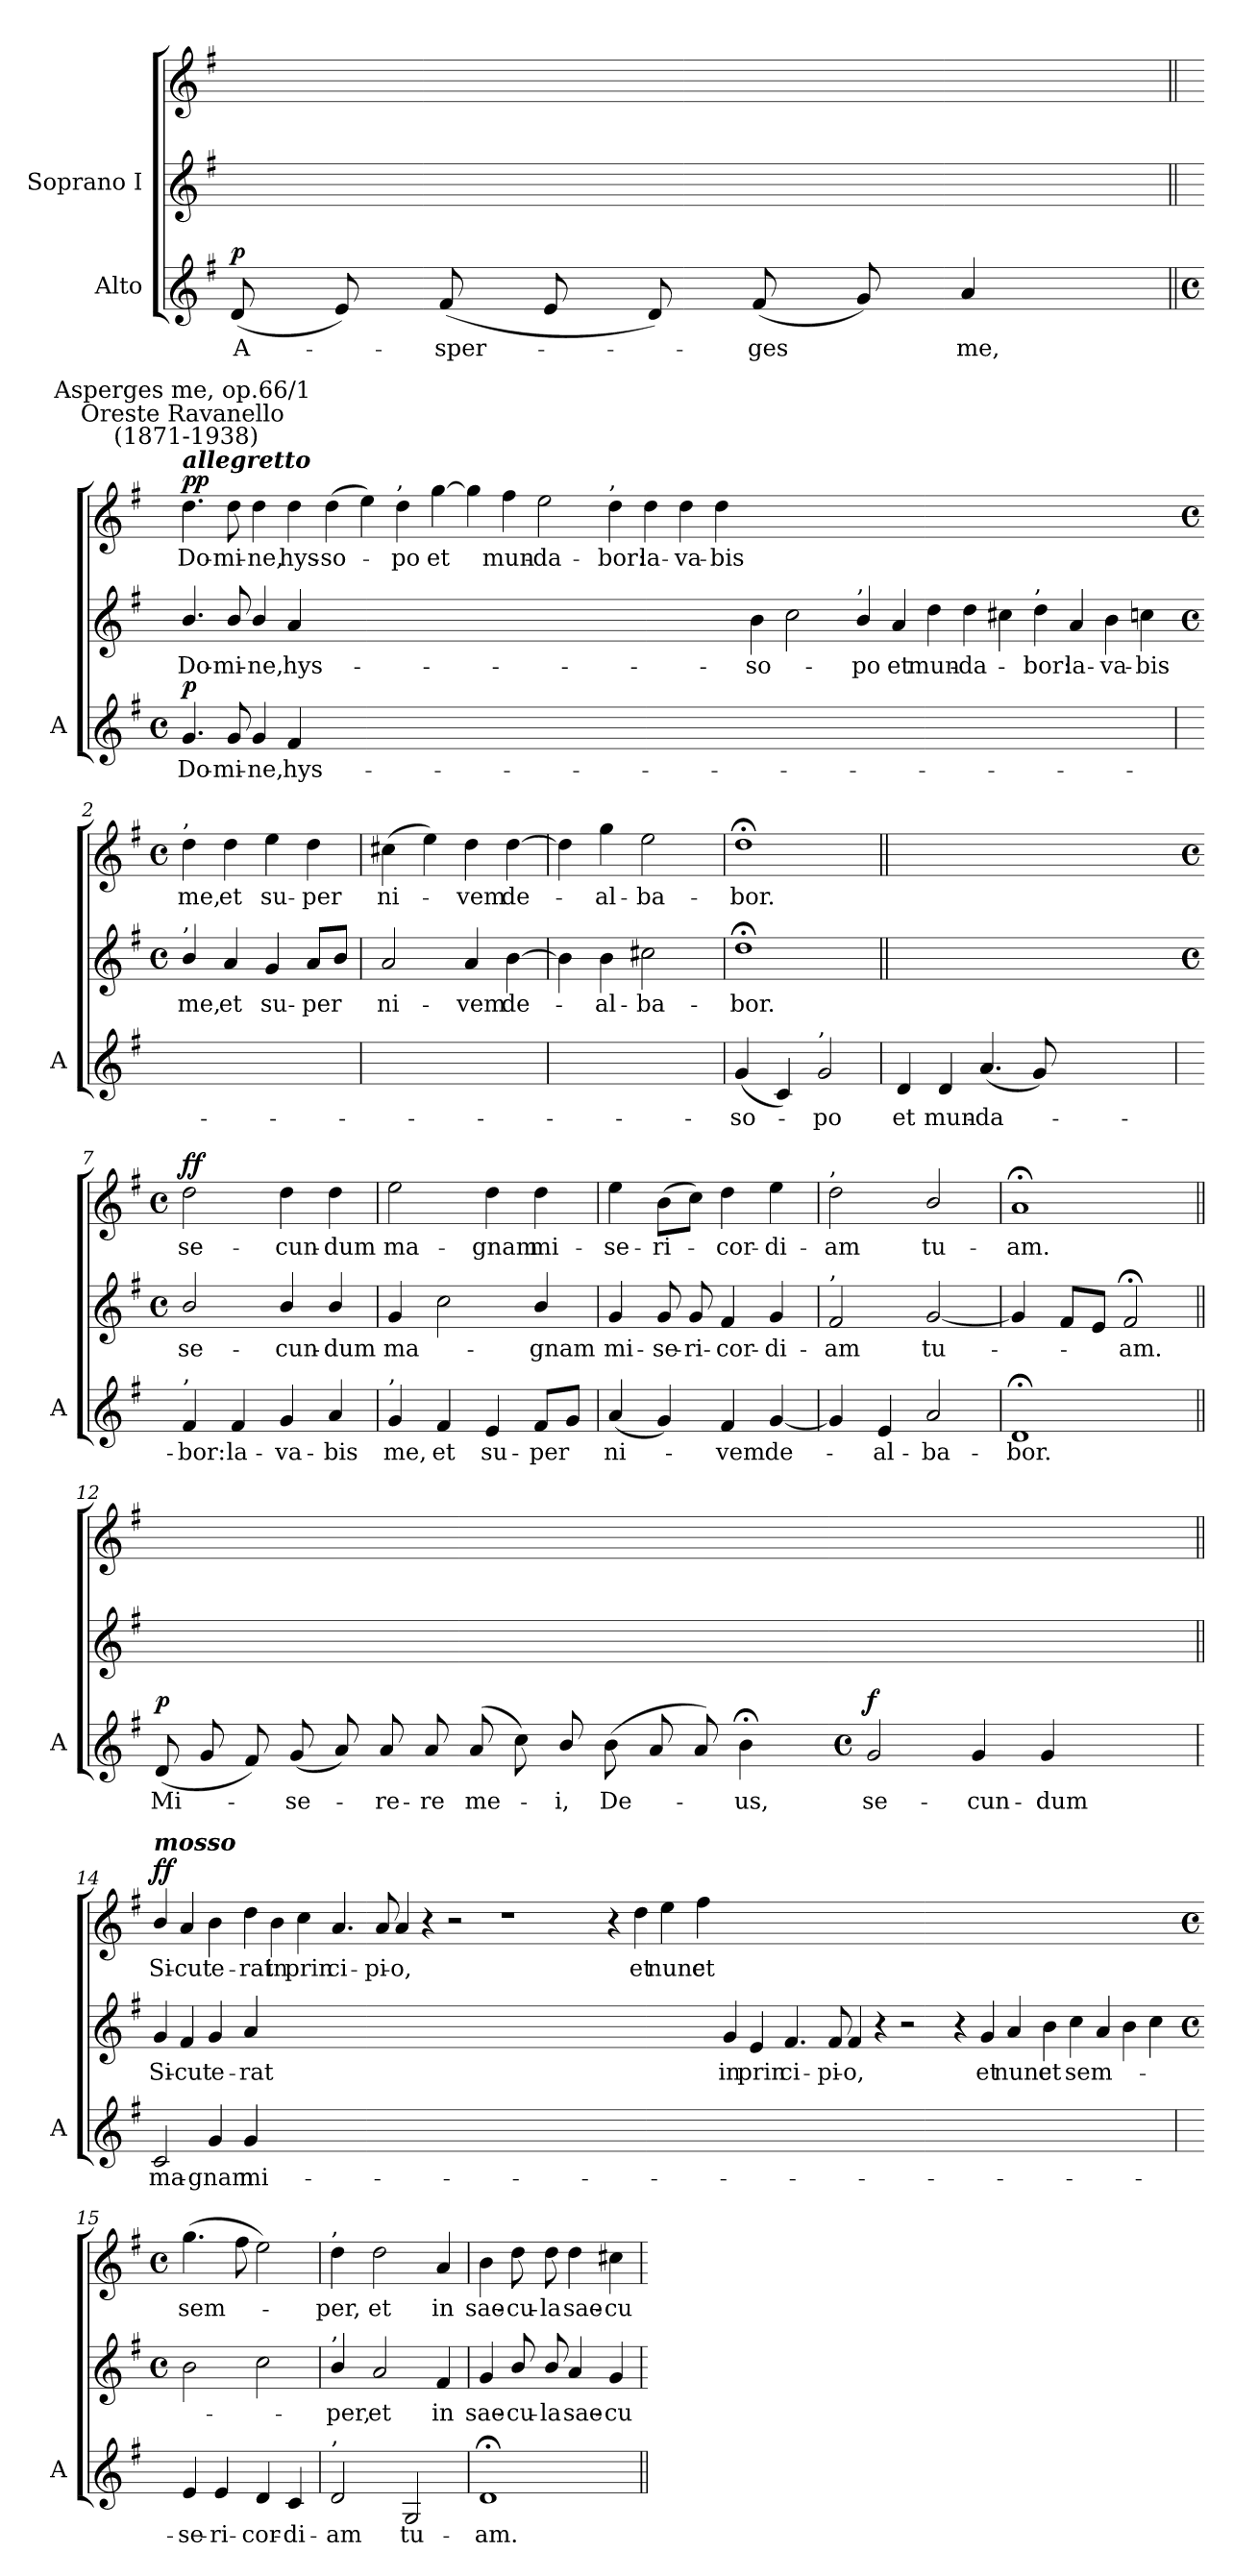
**kern	**text	**dynam	**kern	**text	**kern	**text	**dynam
*part2	*part2	*part2	*part1	*part1	*part1	*part1	*part1
*staff3	*staff3	*staff3	*staff2	*staff2	*staff1	*staff1	*staff1/2
*I"Alto	*	*	*I"Soprano I	*	*	*	*
*I'A	*	*	*	*	*	*	*
*clefG2	*	*	*clefG2	*	*clefG2	*	*
*k[f#]	*	*	*k[f#]	*	*k[f#]	*	*
*G:	*	*	*G:	*	*G:	*	*
=	=	=	=	=	=	=	=
!	!LO:LY:b	!LO:DY:b	!	!	!	!	!
(<8d	A-	p	2ryy	.	2ryy	.	.
8e)	.	.	.	.	.	.	.
!	!LO:LY:b	!	!	!	!	!	!
(<8f#	sper-	.	.	.	.	.	.
8e	.	.	.	.	.	.	.
8d)	.	.	2ryy	.	2ryy	.	.
!	!LO:LY:b	!	!	!	!	!	!
(<8f#	ges	.	.	.	.	.	.
8g)	.	.	.	.	.	.	.
!	!LO:LY:b	!	!	!	!	!	!
4a	me,	.	.	.	.	.	.
.	.	.	8ryy	.	8ryy	.	.
=1||	=1||	=1||	=1||	=1||	=1||	=1||	=1||
*M4/4	*	*	*	*	*	*	*
*met(c)	*	*	*	*	*	*	*
!	!	!	!	!	!LO:TX:a:Bi:t=allegretto	!	!
!	!	!	!	!	!LO:TX:a:cj:t=Oreste Ravanello\n (1871-1938)	!	!
!	!	!	!	!	!LO:TX:a:cj:t=Asperges me, op.66/1	!	!
!	!LO:LY:b	!LO:DY:b	!	!LO:LY:b	!	!LO:LY:b	!LO:DY:b=2
!	!	!	!	!	!	!	!LO:DY:n=1:b
4.g	Do-	p	4.b/	Do-	4.dd	Do-	p p
!	!LO:LY:b	!	!	!LO:LY:b	!	!LO:LY:b	!
8g	-mi-	.	8b/	-mi-	8dd	-mi-	.
!	!LO:LY:b	!	!	!LO:LY:b	!	!LO:LY:b	!
4g	-ne,	.	4b/	-ne,	4dd	-ne,	.
!	!LO:LY:b	!	!	!LO:LY:b	!	!LO:LY:b	!
4f#	hys-	.	4a	hys-	4dd	hys-	.
!	!	!	!	!	!	!LO:LY:b	!
00.ryy	.	.	4ryy	.	(>4dd	-so-	.
.	.	.	4ryy	.	4ee)	.	.
!	!	!	!	!	!LO:TX:a:t=,	!	!
!	!	!	!	!	!	!LO:LY:b	!
.	.	.	4ryy	.	4dd	po	.
!	!	!	!	!	!	!LO:LY:b	!
.	.	.	4ryy	.	[4gg	et	.
.	.	.	4ryy	.	4gg]	.	.
!	!	!	!	!	!	!LO:LY:b	!
.	.	.	4ryy	.	4ff#	mun-	.
!	!	!	!	!	!	!LO:LY:b	!
.	.	.	4ryy	.	2ee	-da-	.
.	.	.	4ryy	.	.	.	.
!	!	!	!	!	!LO:TX:a:t=,	!	!
!	!	!	!	!	!	!LO:LY:b	!
.	.	.	4ryy	.	4dd	-bor:	.
!	!	!	!	!	!	!LO:LY:b	!
.	.	.	4ryy	.	4dd	la-	.
!	!	!	!	!	!	!LO:LY:b	!
.	.	.	4ryy	.	4dd	-va-	.
!	!	!	!	!	!	!LO:LY:b	!
.	.	.	4ryy	.	4dd	-bis	.
!	!	!	!	!LO:LY:b	!	!	!
.	.	.	4b	-so-	4ryy	.	.
.	.	.	2cc	.	4ryy	.	.
.	.	.	.	.	4ryy	.	.
!	!	!	!LO:TX:a:t=,	!	!	!	!
!	!	!	!	!LO:LY:b	!	!	!
.	.	.	4b/	po	4ryy	.	.
!	!	!	!	!LO:LY:b	!	!	!
.	.	.	4a	et	4ryy	.	.
!	!	!	!	!LO:LY:b	!	!	!
.	.	.	4dd	mun-	4ryy	.	.
!	!	!	!	!LO:LY:b	!	!	!
.	.	.	4dd	-da-	4ryy	.	.
.	.	.	4cc#X	.	4ryy	.	.
!	!	!	!LO:TX:a:t=,	!	!	!	!
!	!	!	!	!LO:LY:b	!	!	!
.	.	.	4dd	bor:	4ryy	.	.
!	!	!	!	!LO:LY:b	!	!	!
.	.	.	4a	la-	4ryy	.	.
!	!	!	!	!LO:LY:b	!	!	!
.	.	.	4b	-va-	4ryy	.	.
!	!	!	!	!LO:LY:b	!	!	!
.	.	.	4ccn	-bis	4ryy	.	.
!!LO:LB:g=z
=2	=2-	=2-	=2-	=2-	=2-	=2-	=2-
*	*	*	*M4/4	*	*M4/4	*	*
*	*	*	*met(c)	*	*met(c)	*	*
!	!	!	!	!	!LO:TX:a:t=,	!	!
!	!	!	!LO:TX:a:t=,	!	!	!	!
!	!	!	!	!LO:LY:b	!	!LO:LY:b	!
4ryy	.	.	4b/	me,	4dd	me,	.
!	!	!	!	!LO:LY:b	!	!LO:LY:b	!
4ryy	.	.	4a	et	4dd	et	.
!	!	!	!	!LO:LY:b	!	!LO:LY:b	!
4ryy	.	.	4g	su-	4ee	su-	.
!	!	!	!	!LO:LY:b	!	!LO:LY:b	!
4ryy	.	.	8aL	-per	4dd	-per	.
.	.	.	8bJ	.	.	.	.
=3	=3	=3	=3	=3	=3	=3	=3
!	!	!	!	!LO:LY:b	!	!LO:LY:b	!
4ryy	.	.	2a	ni-	(>4cc#X	ni-	.
4ryy	.	.	.	.	4ee)	.	.
!	!	!	!	!LO:LY:b	!	!LO:LY:b	!
4ryy	.	.	4a	-vem	4dd	vem	.
!	!	!	!	!LO:LY:b	!	!LO:LY:b	!
4ryy	.	.	[4b	de-	[4dd	de-	.
=4	=4	=4	=4	=4	=4	=4	=4
4ryy	.	.	4b]	.	4dd]	.	.
!	!	!	!	!LO:LY:b	!	!LO:LY:b	!
4ryy	.	.	4b	-al-	4gg	al-	.
!	!	!	!	!LO:LY:b	!	!LO:LY:b	!
4ryy	.	.	2cc#X	-ba-	2ee	-ba-	.
4ryy	.	.	.	.	.	.	.
=5	=5	=5	=5	=5	=5	=5	=5
!	!LO:LY:b	!	!	!LO:LY:b	!	!LO:LY:b	!
(<4g	-so-	.	1dd;<	bor.	1dd;<	-bor.	.
4c)	.	.	.	.	.	.	.
!LO:TX:a:t=,	!	!	!	!	!	!	!
!	!LO:LY:b	!	!	!	!	!	!
2g	po	.	.	.	.	.	.
=6	=6||	=6||	=6||	=6||	=6||	=6||	=6||
!	!LO:LY:b	!	!	!	!	!	!
4d	et	.	2ryy	.	2ryy	.	.
!	!LO:LY:b	!	!	!	!	!	!
4d	mun-	.	.	.	.	.	.
!	!LO:LY:b	!	!	!	!	!	!
(<4.a	-da-	.	2ryy	.	2ryy	.	.
8g)	.	.	.	.	.	.	.
2..ryy	.	.	2ryy	.	2ryy	.	.
.	.	.	4.ryy	.	4.ryy	.	.
!!LO:LB:g=z
=7	=7-	=7-	=7-	=7-	=7-	=7-	=7-
*	*	*	*M4/4	*	*M4/4	*	*
*	*	*	*met(c)	*	*met(c)	*	*
!LO:TX:a:t=,	!	!	!	!	!	!	!
!	!LO:LY:b	!	!	!LO:LY:b	!	!LO:LY:b	!LO:DY:b=2
!	!	!	!	!	!	!	!LO:DY:n=1:b
4f#	bor:	.	2b/	se-	2dd	se-	f f
!	!LO:LY:b	!	!	!	!	!	!
4f#	la-	.	.	.	.	.	.
!	!LO:LY:b	!	!	!LO:LY:b	!	!LO:LY:b	!
4g	-va-	.	4b/	-cun-	4dd	-cun-	.
!	!LO:LY:b	!	!	!LO:LY:b	!	!LO:LY:b	!
4a	-bis	.	4b/	-dum	4dd	-dum	.
!!LO:LB:g=z
=8	=8	=8	=8	=8	=8	=8	=8
!LO:TX:a:t=,	!	!	!	!	!	!	!
!	!LO:LY:b	!	!	!LO:LY:b	!	!LO:LY:b	!
4g	me,	.	4g	-ma-	2ee	ma-	.
!	!LO:LY:b	!	!	!	!	!	!
4f#	et	.	2cc	.	.	.	.
!	!LO:LY:b	!	!	!	!	!LO:LY:b	!
4e	su-	.	.	.	4dd	-gnam	.
!	!LO:LY:b	!	!	!LO:LY:b	!	!LO:LY:b	!
8f#L	-per	.	4b/	gnam	4dd	mi-	.
8gJ	.	.	.	.	.	.	.
=9	=9	=9	=9	=9	=9	=9	=9
!	!LO:LY:b	!	!	!LO:LY:b	!	!LO:LY:b	!
(<4a	ni-	.	4g	-mi-	4ee	se-	.
!	!	!	!	!LO:LY:b	!	!LO:LY:b	!
4g)	.	.	8g	-se-	(>8bL	-ri-	.
!	!	!	!	!LO:LY:b	!	!	!
.	.	.	8g	-ri-	8ccJ)	.	.
!	!LO:LY:b	!	!	!LO:LY:b	!	!LO:LY:b	!
4f#	vem	.	4f#	-cor-	4dd	cor-	.
!	!LO:LY:b	!	!	!LO:LY:b	!	!LO:LY:b	!
[4g	de-	.	4g	-di-	4ee	-di-	.
=10	=10	=10	=10	=10	=10	=10	=10
!	!	!	!	!	!LO:TX:a:t=,	!	!
!	!	!	!LO:TX:a:t=,	!	!	!	!
!	!	!	!	!LO:LY:b	!	!LO:LY:b	!
4g]	.	.	2f#	-am	2dd	-am	.
!	!LO:LY:b	!	!	!	!	!	!
4e	al-	.	.	.	.	.	.
!	!LO:LY:b	!	!	!LO:LY:b	!	!LO:LY:b	!
2a	-ba-	.	[2g	tu-	2b/	tu-	.
=11	=11	=11	=11	=11	=11	=11	=11
!	!LO:LY:b	!	!	!	!	!LO:LY:b	!
1d;<	-bor.	.	4g]	.	1a;<	am.	.
.	.	.	8f#L	.	.	.	.
.	.	.	8eJ	.	.	.	.
!	!	!	!	!LO:LY:b	!	!	!
.	.	.	2f#;<	am.	.	.	.
=12||	=12||	=12||	=12||	=12||	=12||	=12||	=12||
!	!LO:LY:b	!LO:DY:b	!	!	!	!	!
(<8d	Mi-	p	2ryy	.	2ryy	.	.
8g	.	.	.	.	.	.	.
8f#)	.	.	.	.	.	.	.
!	!LO:LY:b	!	!	!	!	!	!
(<8g	se-	.	.	.	.	.	.
8a)	.	.	2ryy	.	2ryy	.	.
!	!LO:LY:b	!	!	!	!	!	!
8a	re-	.	.	.	.	.	.
!	!LO:LY:b	!	!	!	!	!	!
8a	-re	.	.	.	.	.	.
!	!LO:LY:b	!	!	!	!	!	!
(>8a	me-	.	.	.	.	.	.
8cc)	.	.	2.ryy	.	2.ryy	.	.
!	!LO:LY:b	!	!	!	!	!	!
8b/	i,	.	.	.	.	.	.
!	!LO:LY:b	!	!	!	!	!	!
(<8b	De-	.	.	.	.	.	.
8a	.	.	.	.	.	.	.
8a)	.	.	.	.	.	.	.
!	!LO:LY:b	!	!	!	!	!	!
4b;<	us,	.	.	.	.	.	.
.	.	.	8ryy	.	8ryy	.	.
!!LO:LB:g=z
=13-	=13-	=13-	=13-	=13-	=13-	=13-	=13-
*M4/4	*	*	*	*	*	*	*
*met(c)	*	*	*	*	*	*	*
!	!LO:LY:b	!LO:DY:b	!	!	!	!	!
2g	se-	f	2ryy	.	2ryy	.	.
!	!LO:LY:b	!	!	!	!	!	!
4g	-cun-	.	2ryy	.	2ryy	.	.
!	!LO:LY:b	!	!	!	!	!	!
4g	-dum	.	.	.	.	.	.
4.ryy	.	.	4.ryy	.	4.ryy	.	.
=14	=14||	=14||	=14||	=14||	=14||	=14||	=14||
!	!	!	!	!	!LO:TX:a:Bi:t=mosso	!	!
!	!LO:LY:b	!	!	!LO:LY:b	!	!LO:LY:b	!LO:DY:b=2
!	!	!	!	!	!	!	!LO:DY:n=1:b
2c	ma-	.	4g	Si-	4b/	Si-	f f
!	!	!	!	!LO:LY:b	!	!LO:LY:b	!
.	.	.	4f#	-cut	4a	-cut	.
!	!LO:LY:b	!	!	!LO:LY:b	!	!LO:LY:b	!
4g	-gnam	.	4g	e-	4b	e-	.
!	!LO:LY:b	!	!	!LO:LY:b	!	!LO:LY:b	!
4g	mi-	.	4a	-rat	4dd	-rat	.
!	!	!	!	!	!	!LO:LY:b	!
000ryy	.	.	4ryy	.	4b	in	.
!	!	!	!	!	!	!LO:LY:b	!
.	.	.	4ryy	.	4cc	prin-	.
!	!	!	!	!	!	!LO:LY:b	!
.	.	.	4ryy	.	4.a	-ci-	.
.	.	.	4ryy	.	.	.	.
!	!	!	!	!	!	!LO:LY:b	!
.	.	.	.	.	8a	-pi-	.
!	!	!	!	!	!	!LO:LY:b	!
.	.	.	4ryy	.	4a	-o,	.
.	.	.	4ryy	.	4r	.	.
.	.	.	4ryy	.	2r	.	.
.	.	.	4ryy	.	.	.	.
.	.	.	4ryy	.	1r	.	.
.	.	.	4ryy	.	.	.	.
.	.	.	4ryy	.	.	.	.
.	.	.	4ryy	.	.	.	.
.	.	.	4ryy	.	4r	.	.
!	!	!	!	!	!	!LO:LY:b	!
.	.	.	4ryy	.	4dd	et	.
!	!	!	!	!	!	!LO:LY:b	!
.	.	.	4ryy	.	4ee	nunc	.
!	!	!	!	!	!	!LO:LY:b	!
.	.	.	4ryy	.	4ff#	et	.
!	!	!	!	!LO:LY:b	!	!	!
.	.	.	4g	in	4ryy	.	.
!	!	!	!	!LO:LY:b	!	!	!
.	.	.	4e	prin-	4ryy	.	.
!	!	!	!	!LO:LY:b	!	!	!
.	.	.	4.f#	-ci-	4ryy	.	.
.	.	.	.	.	4ryy	.	.
!	!	!	!	!LO:LY:b	!	!	!
.	.	.	8f#	-pi-	.	.	.
!	!	!	!	!LO:LY:b	!	!	!
.	.	.	4f#	-o,	4ryy	.	.
.	.	.	4r	.	4ryy	.	.
.	.	.	2r	.	4ryy	.	.
.	.	.	.	.	4ryy	.	.
.	.	.	4r	.	4ryy	.	.
!	!	!	!	!LO:LY:b	!	!	!
.	.	.	4g	et	4ryy	.	.
!	!	!	!	!LO:LY:b	!	!	!
.	.	.	4a	nunc	4ryy	.	.
!	!	!	!	!LO:LY:b	!	!	!
.	.	.	4b	et	4ryy	.	.
!	!	!	!	!LO:LY:b	!	!	!
.	.	.	4cc	sem-	4ryy	.	.
.	.	.	4a	.	4ryy	.	.
.	.	.	4b	.	4ryy	.	.
.	.	.	4cc	.	4ryy	.	.
!!LO:LB:g=z
=15	=15-	=15-	=15-	=15-	=15-	=15-	=15-
*	*	*	*M4/4	*	*M4/4	*	*
*	*	*	*met(c)	*	*met(c)	*	*
!	!LO:LY:b	!	!	!	!	!LO:LY:b	!
4e	-se-	.	2b	.	(>4.gg	sem-	.
!	!LO:LY:b	!	!	!	!	!	!
4e	-ri-	.	.	.	.	.	.
.	.	.	.	.	8ff#	.	.
!	!LO:LY:b	!	!	!	!	!	!
4d	-cor-	.	2cc	.	2ee)	.	.
!	!LO:LY:b	!	!	!	!	!	!
4c	-di-	.	.	.	.	.	.
=16	=16	=16	=16	=16	=16	=16	=16
!	!	!	!	!	!LO:TX:a:t=,	!	!
!	!	!	!LO:TX:a:t=,	!	!	!	!
!LO:TX:a:t=,	!	!	!	!	!	!	!
!	!LO:LY:b	!	!	!LO:LY:b	!	!LO:LY:b	!
2d	-am	.	4b/	per,	4dd	per,	.
!	!	!	!	!LO:LY:b	!	!LO:LY:b	!
.	.	.	2a	et	2dd	et	.
!	!LO:LY:b	!	!	!	!	!	!
2G	tu-	.	.	.	.	.	.
!	!	!	!	!LO:LY:b	!	!LO:LY:b	!
.	.	.	4f#	in	4a	in	.
=17	=17	=17	=17	=17	=17	=17	=17
!	!LO:LY:b	!	!	!LO:LY:b	!	!LO:LY:b	!
1d;<	-am.	.	4g	-sae-	4b	sae-	.
!	!	!	!	!LO:LY:b	!	!LO:LY:b	!
.	.	.	8b/	-cu-	8dd	-cu-	.
!	!	!	!	!LO:LY:b	!	!LO:LY:b	!
.	.	.	8b/	-la	8dd	-la	.
!	!	!	!	!LO:LY:b	!	!LO:LY:b	!
.	.	.	4a	sae-	4dd	sae-	.
!	!	!	!	!LO:LY:b	!	!LO:LY:b	!
.	.	.	4g	-cu-	4cc#X	-cu-	.
=||	=	=	=	=	=	=	=
*-	*-	*-	*-	*-	*-	*-	*-
